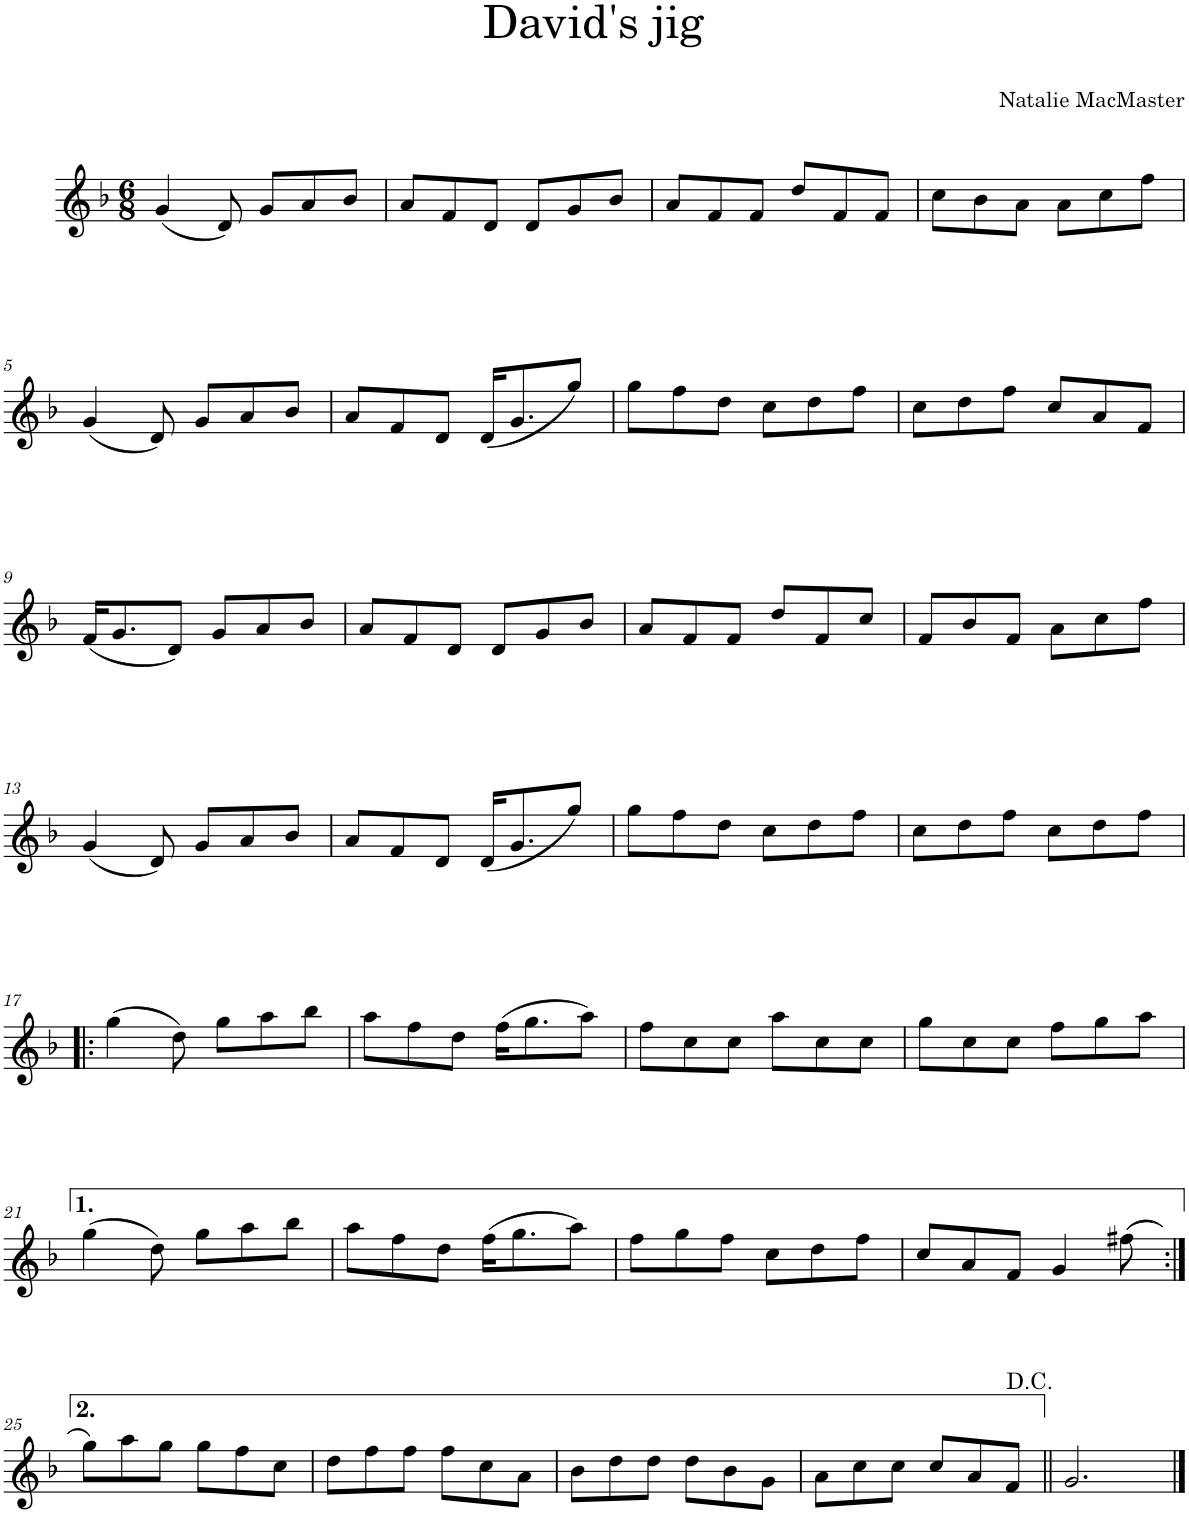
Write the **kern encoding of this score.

**kern
*part1
*staff1
*I"Piano
*I'Pno.
*clefG2
*k[b-]
*M6/8
=1
(4g/
8d/)
8g/L
8a/
8b-/J
=2
8a/L
8f/
8d/J
8d/L
8g/
8b-/J
=3
8a/L
8f/
8f/J
8dd/L
8f/
8f/J
=4
8cc\L
8b-\
8a\J
8a\L
8cc\
8ff\J
!!LO:LB:g=z
=5
(4g/
8d/)
8g/L
8a/
8b-/J
=6
8a/L
8f/
8d/J
(16d/KL
8.g/
8gg/J)
=7
8gg\L
8ff\
8dd\J
8cc\L
8dd\
8ff\J
=8
8cc\L
8dd\
8ff\J
8cc/L
8a/
8f/J
!!LO:LB:g=z
=9
(16f/KL
8.g/
8d/J)
8g/L
8a/
8b-/J
=10
8a/L
8f/
8d/J
8d/L
8g/
8b-/J
=11
8a/L
8f/
8f/J
8dd/L
8f/
8cc/J
=12
8f/L
8b-/
8f/J
8a\L
8cc\
8ff\J
!!LO:LB:g=z
=13
(4g/
8d/)
8g/L
8a/
8b-/J
=14
8a/L
8f/
8d/J
(16d/KL
8.g/
8gg/J)
=15
8gg\L
8ff\
8dd\J
8cc\L
8dd\
8ff\J
=16
8cc\L
8dd\
8ff\J
8cc\L
8dd\
8ff\J
!!LO:LB:g=z
=17!|:
(4gg\
8dd\)
8gg\L
8aa\
8bb-\J
=18
8aa\L
8ff\
8dd\J
(16ff\KL
8.gg\
8aa\J)
=19
8ff\L
8cc\
8cc\J
8aa\L
8cc\
8cc\J
=20
8gg\L
8cc\
8cc\J
8ff\L
8gg\
8aa\J
!!LO:LB:g=z
=21
(4gg\
8dd\)
8gg\L
8aa\
8bb-\J
=22
8aa\L
8ff\
8dd\J
(16ff\KL
8.gg\
8aa\J)
=23
8ff\L
8gg\
8ff\J
8cc\L
8dd\
8ff\J
=24
8cc/L
8a/
8f/J
4g/
(8ff#X\
!!LO:LB:g=z
=25:|!
8gg\L)
8aa\
8gg\J
8gg\L
8ff\
8cc\J
=26
8dd\L
8ff\
8ff\J
8ff\L
8cc\
8a\J
=27
8b-\L
8dd\
8dd\J
8dd\L
8b-\
8g\J
=28
8a\L
8cc\
8cc\J
8cc/L
8a/
8f/J
=29||
2.g/
==
*-
